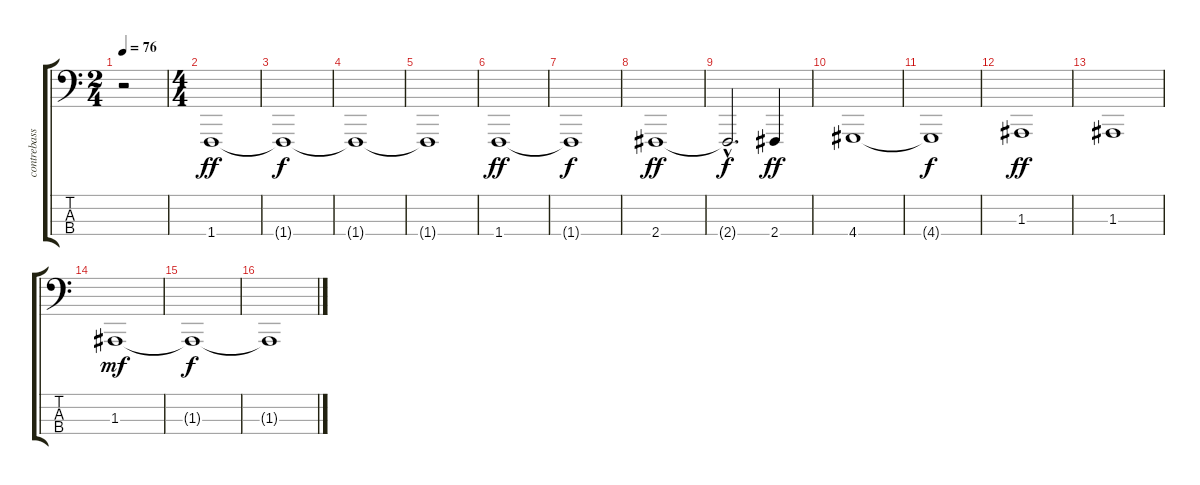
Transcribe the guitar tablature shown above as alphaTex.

\track ("contrebasse" "contrebass") {instrument stringensemble1}
\staff {score tabs}
\tuning (G2 D2 A1 E1) {hide}
\ts (2 4)
\tempo 76
\clef f4
\ks c
r.2{dy ff instrument stringensemble1} |
\ts (4 4)
1.4.1 |
1.4{t}.1{dy f} |
1.4{t}.1 |
1.4{t}.1 |
1.4.1{dy ff} |
1.4{t}.1{dy f} |
2.4.1{dy ff} |
2.4{hac t}.2{d dy f} 2.4.4{dy ff} |
4.4.1 |
4.4{t}.1{dy f} |
1.3.1{dy ff} |
1.3.1 |
1.3.1{dy mf} |
1.3{t}.1{dy f} |
1.3{t}.1
